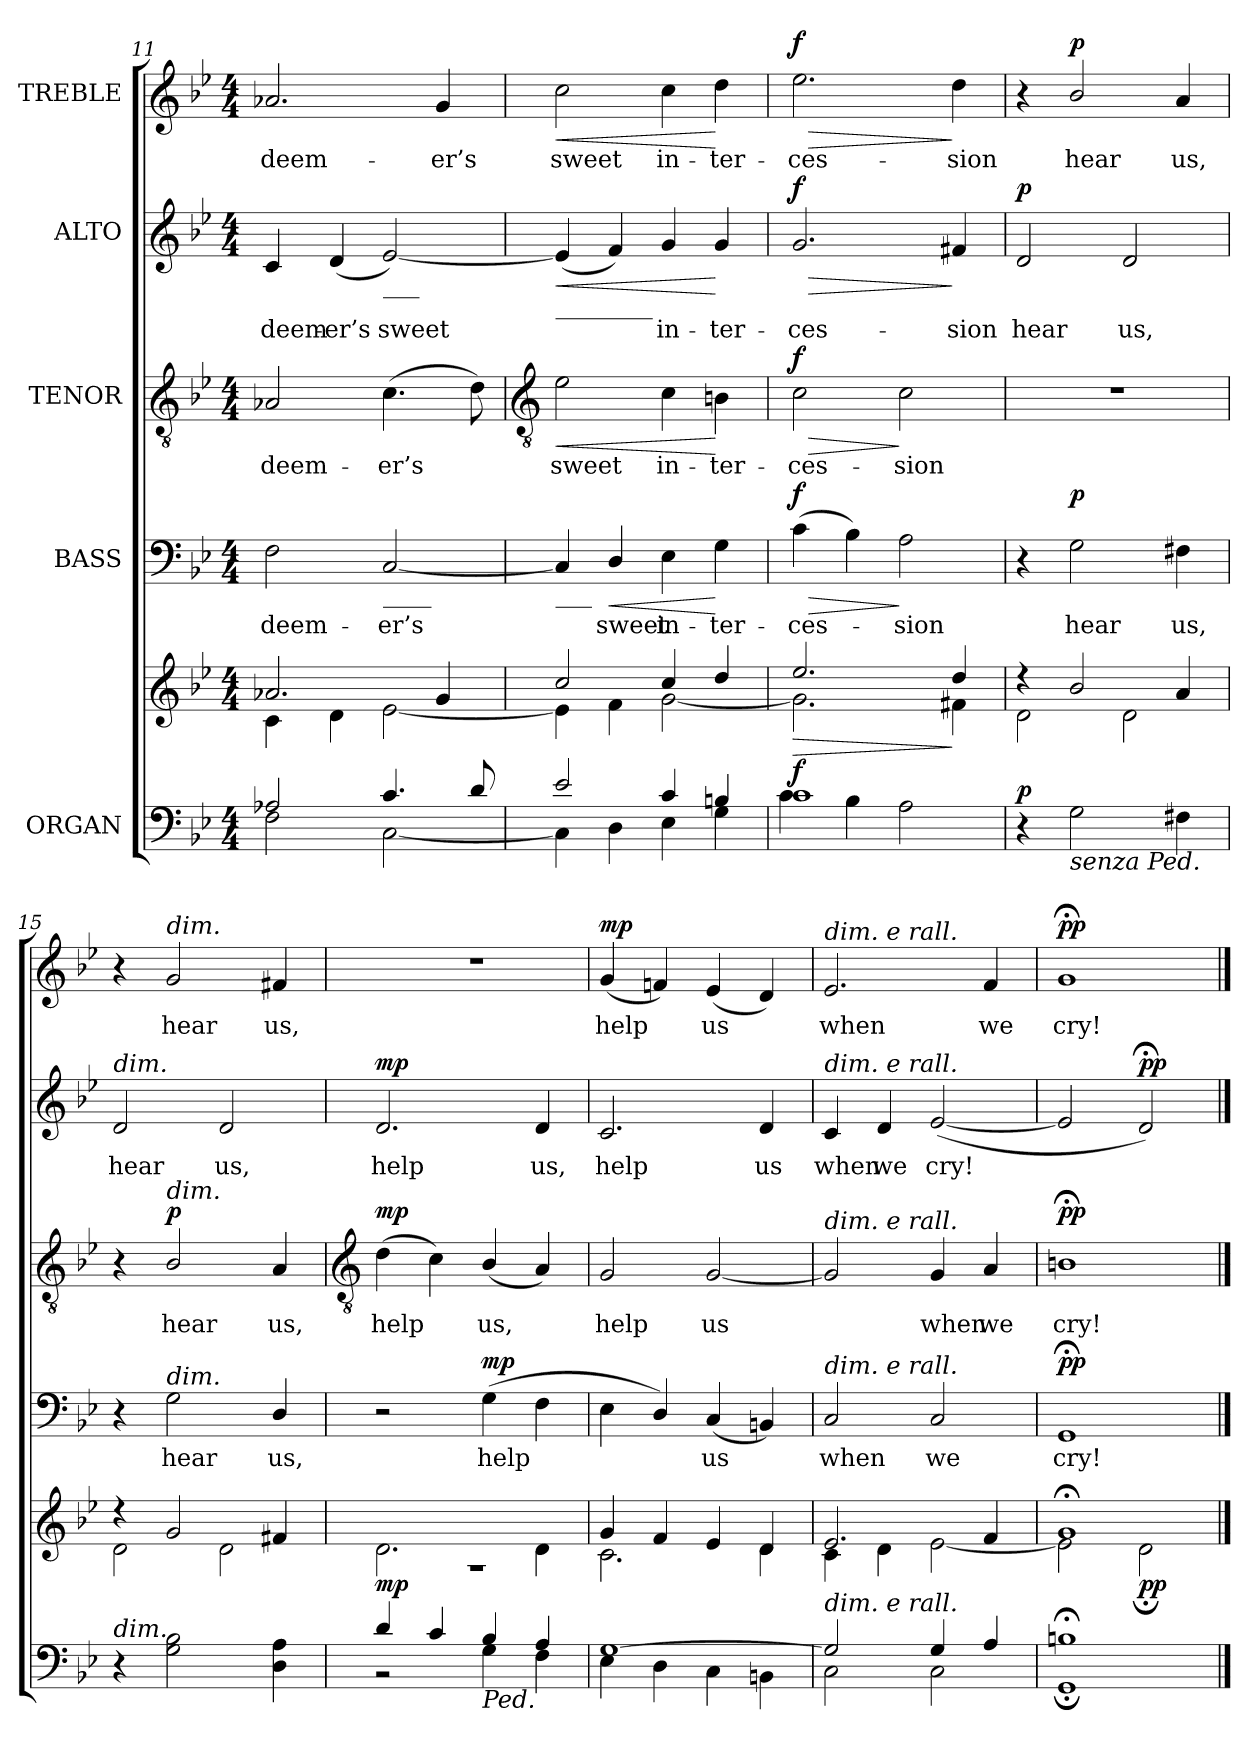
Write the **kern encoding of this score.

**kern	**kern	**dynam	**kern	**text	**dynam	**kern	**text	**dynam	**kern	**text	**dynam	**kern	**text	**dynam
*part5	*part5	*part5	*part4	*part4	*part4	*part3	*part3	*part3	*part2	*part2	*part2	*part1	*part1	*part1
*staff6	*staff5	*staff5/6	*staff4	*staff4	*staff4	*staff3	*staff3	*staff3	*staff2	*staff2	*staff2	*staff1	*staff1	*staff1
*I"ORGAN	*	*	*I"BASS	*	*	*I"TENOR	*	*	*I"ALTO	*	*	*I"TREBLE	*	*
*clefF4	*clefG2	*	*clefF4	*	*	*clefGv2	*	*	*clefG2	*	*	*clefG2	*	*
*k[b-e-]	*k[b-e-]	*	*k[b-e-]	*	*	*k[b-e-]	*	*	*k[b-e-]	*	*	*k[b-e-]	*	*
*B-:	*B-:	*	*B-:	*	*	*B-:	*	*	*B-:	*	*	*B-:	*	*
*M4/4	*M4/4	*	*M4/4	*	*	*M4/4	*	*	*M4/4	*	*	*M4/4	*	*
=11	=11	=11	=11	=11	=11	=11	=11	=11	=11	=11	=11	=11	=11	=11
*^	*^	*	*	*	*	*	*	*	*	*	*	*	*	*
!	!	!	!	!	!	!LO:LY:b	!	!	!LO:LY:b	!	!	!LO:LY:b	!	!	!LO:LY:b	!
2A-X/	2F\	2.a-X/	4c\	.	2F\	-deem-	.	2A-X/	-deem-	.	4c/	-deem-	.	2.a-X/	-deem-	.
!	!	!	!	!	!	!	!	!	!	!	!	!LO:LY:b	!	!	!	!
.	.	.	4d\	.	.	.	.	.	.	.	(<4d/	-er’s	.	.	.	.
!	!	!	!	!	!	!	!	!	!	!	!LO:TX:b:t=___	!	!	!	!	!
!	!	!	!	!	!LO:TX:b:t=____	!	!	!	!	!	!	!	!	!	!	!
!	!	!	!	!	!	!LO:LY:b	!	!	!LO:LY:b	!	!	!LO:LY:b	!	!	!	!
4.c/	[2C\	.	[2e-\	.	[2C/	-er’s	.	(>4.c\	-er’s	.	[2e-/)	sweet	.	.	.	.
!	!	!	!	!	!	!	!	!	!	!	!	!	!	!	!LO:LY:b	!
.	.	4g/	.	.	.	.	.	.	.	.	.	.	.	4g/	-er’s	.
8d/	.	.	.	.	.	.	.	8d\)	.	.	.	.	.	.	.	.
!!LO:LB:g=z
=12	=12	=12	=12	=12	=12	=12	=12	=12	=12	=12	=12	=12	=12	=12	=12	=12
*	*	*	*	*	*	*	*	*clefGv2	*	*	*	*	*	*	*	*
!	!	!	!	!	!	!	!	!	!	!	!LO:TX:b:t=________	!	!	!	!	!
!	!	!	!	!	!LO:TX:b:t=___	!	!	!	!	!	!	!	!	!	!	!
!	!	!	!	!	!	!	!	!	!LO:LY:b	!LO:HP:b	!	!	!LO:HP:b	!	!LO:LY:b	!LO:HP:b
2e-/	4C\]	2cc/	4e-\]	.	4C/]	.	.	2e-\	sweet	<	(<4e-/]	.	<	2cc\	sweet	<
!	!	!	!	!	!	!LO:LY:b	!LO:HP:b	!	!	!	!	!	!	!	!	!
.	4D\	.	4f\	.	4D/	sweet	<	.	.	.	4f/)	.	.	.	.	.
!	!	!	!	!	!	!LO:LY:b	!	!	!LO:LY:b	!	!	!LO:LY:b	!	!	!LO:LY:b	!
4c/	4E-\	4cc/	[2g\	.	4E-\	in-	.	4c\	in-	.	4g/	in-	.	4cc\	in-	.
!	!	!	!	!	!	!LO:LY:b	!	!	!LO:LY:b	!	!	!LO:LY:b	!	!	!LO:LY:b	!
4Bn/	4G\	4dd/	.	.	4G\	-ter-	[	4Bn\	-ter-	[	4g/	-ter-	[	4dd\	-ter-	[
=13	=13	=13	=13	=13	=13	=13	=13	=13	=13	=13	=13	=13	=13	=13	=13	=13
!	!	!	!	!LO:HP:b	!	!LO:LY:b	!LO:HP:b	!	!LO:LY:b	!LO:HP:b	!	!LO:LY:b	!LO:HP:b	!	!LO:LY:b	!LO:HP:b
!	!	!	!	!LO:DY:n=1:a=2	!	!	!LO:DY:n=1:a	!	!	!LO:DY:n=1:a	!	!	!LO:DY:n=1:a	!	!	!LO:DY:n=1:a
1c/	4c\	2.ee-/	2.g\]	> f	(>4c\	-ces-	> f	2c\	-ces-	> f	2.g/	-ces-	> f	2.ee-\	-ces-	> f
.	4B-\	.	.	.	4B-\)	.	.	.	.	.	.	.	.	.	.	.
!	!	!	!	!	!	!LO:LY:b	!	!	!LO:LY:b	!	!	!	!	!	!	!
.	2A\	.	.	.	2A\	-sion	]	2c\	-sion	]	.	.	.	.	.	.
!	!	!	!	!	!	!	!	!	!	!	!	!LO:LY:b	!	!	!LO:LY:b	!
.	.	4dd/	4f#X\	]	.	.	.	.	.	.	4f#X/	-sion	]	4dd\	-sion	]
=14	=14	=14	=14	=14	=14	=14	=14	=14	=14	=14	=14	=14	=14	=14	=14	=14
!	!	!	!	!LO:DY:a=2	!	!	!	!	!	!	!	!LO:LY:b	!LO:DY:a	!	!	!
4r	4ryy	4r	2d\	p	4r	.	.	1r	.	.	2d/	hear	p	4r	.	.
!LO:TX:b:i:t=senza Ped.	!	!	!	!	!	!	!	!	!	!	!	!	!	!	!	!
!	!	!	!	!	!	!LO:LY:b	!LO:DY:a	!	!	!	!	!	!	!	!LO:LY:b	!LO:DY:a
2G\	4ryy	2b-/	.	.	2G\	hear	p	.	.	.	.	.	.	2b-/	hear	p
!	!	!	!	!	!	!	!	!	!	!	!	!LO:LY:b	!	!	!	!
.	4ryy	.	2d\	.	.	.	.	.	.	.	2d/	us,	.	.	.	.
!	!	!	!	!	!	!LO:LY:b	!	!	!	!	!	!	!	!	!LO:LY:b	!
4F#X\	4ryy	4a/	.	.	4F#X\	us,	.	.	.	.	.	.	.	4a/	us,	.
=15	=15	=15	=15	=15	=15	=15	=15	=15	=15	=15	=15	=15	=15	=15	=15	=15
!	!	!	!	!	!	!	!	!	!	!	!LO:TX:a:i:t=dim.	!	!	!	!	!
!LO:TX:a:i:t=dim.	!	!	!	!	!	!	!	!	!	!	!	!	!	!	!	!
!	!	!	!	!	!	!	!	!	!	!	!	!LO:LY:b	!	!	!	!
4r	4ryy	4r	2d\	.	4r	.	.	4r	.	.	2d/	hear	.	4r	.	.
!	!	!	!	!	!	!	!	!	!	!	!	!	!	!LO:TX:a:i:t=dim.	!	!
!	!	!	!	!	!	!	!	!LO:TX:a:i:t=dim.	!	!	!	!	!	!	!	!
!	!	!	!	!	!LO:TX:a:i:t=dim.	!	!	!	!	!	!	!	!	!	!	!
!	!	!	!	!	!	!LO:LY:b	!	!	!LO:LY:b	!LO:DY:a	!	!	!	!	!LO:LY:b	!
2G\ 2B-\	4ryy	2g/	.	.	2G\	hear	.	2B-/	hear	p	.	.	.	2g/	hear	.
!	!	!	!	!	!	!	!	!	!	!	!	!LO:LY:b	!	!	!	!
.	4ryy	.	2d\	.	.	.	.	.	.	.	2d/	us,	.	.	.	.
!	!	!	!	!	!	!LO:LY:b	!	!	!LO:LY:b	!	!	!	!	!	!LO:LY:b	!
4D\ 4A\	4ryy	4f#X/	.	.	4D/	us,	.	4A/	us,	.	.	.	.	4f#X/	us,	.
!!LO:LB:g=z
=16	=16	=16	=16	=16	=16	=16	=16	=16	=16	=16	=16	=16	=16	=16	=16	=16
*	*	*	*	*	*	*	*	*clefGv2	*	*	*	*	*	*	*	*
!	!	!	!	!LO:DY:a=2	!	!	!	!	!LO:LY:b	!LO:DY:a	!	!LO:LY:b	!LO:DY:a	!	!	!
4d/	2r	2.d\	1r	mp	2r	.	.	(>4d\	help	mp	2.d/	help	mp	1r	.	.
4c/	.	.	.	.	.	.	.	4c\)	.	.	.	.	.	.	.	.
!LO:TX:b:i:t=Ped.	!	!	!	!	!	!	!	!	!	!	!	!	!	!	!	!
!	!	!	!	!	!	!LO:LY:b	!LO:DY:a	!	!LO:LY:b	!	!	!	!	!	!	!
4B-/	4G\	.	.	.	(>4G\	help	mp	(<4B-/	us,	.	.	.	.	.	.	.
!	!	!	!	!	!	!	!	!	!	!	!	!LO:LY:b	!	!	!	!
4A/	4F\	4d\	.	.	4F\	.	.	4A/)	.	.	4d/	us,	.	.	.	.
=17	=17	=17	=17	=17	=17	=17	=17	=17	=17	=17	=17	=17	=17	=17	=17	=17
!	!	!	!	!	!	!	!	!	!LO:LY:b	!	!	!LO:LY:b	!	!	!LO:LY:b	!LO:DY:a
[1G/	4E-\	4g/	2.c\	.	4E-\	.	.	2G/	help	.	2.c/	help	.	(<4g/	help	mp
.	4D\	4f/	.	.	4D/)	.	.	.	.	.	.	.	.	4fn/)	.	.
!	!	!	!	!	!	!LO:LY:b	!	!	!LO:LY:b	!	!	!	!	!	!LO:LY:b	!
.	4C\	4e-/	.	.	(<4C/	us	.	[2G/	us	.	.	.	.	(<4e-/	us	.
!	!	!	!	!	!	!	!	!	!	!	!	!LO:LY:b	!	!	!	!
.	4BBn\	4d/	4d\	.	4BBn/)	.	.	.	.	.	4d/	us	.	4d/)	.	.
=18	=18	=18	=18	=18	=18	=18	=18	=18	=18	=18	=18	=18	=18	=18	=18	=18
!	!	!	!	!	!	!	!	!	!	!	!	!	!	!LO:TX:a:i:t=dim. e rall.	!	!
!	!	!	!	!	!	!	!	!	!	!	!LO:TX:a:i:t=dim. e rall.	!	!	!	!	!
!	!	!	!	!	!	!	!	!LO:TX:a:i:t=dim. e rall.	!	!	!	!	!	!	!	!
!	!	!	!	!	!LO:TX:a:i:t=dim. e rall.	!	!	!	!	!	!	!	!	!	!	!
!LO:TX:a:i:t=dim. e rall.	!	!	!	!	!	!	!	!	!	!	!	!	!	!	!	!
!	!	!	!	!	!	!LO:LY:b	!	!	!	!	!	!LO:LY:b	!	!	!LO:LY:b	!
2G/]	2C\	2.e-/	4c\	.	2C/	when	.	2G/]	.	.	4c/	when	.	2.e-/	when	.
!	!	!	!	!	!	!	!	!	!	!	!	!LO:LY:b	!	!	!	!
.	.	.	4d\	.	.	.	.	.	.	.	4d/	we	.	.	.	.
!	!	!	!	!	!	!LO:LY:b	!	!	!LO:LY:b	!	!	!LO:LY:b	!	!	!	!
4G/	2C\	.	[2e-\	.	2C/	we	.	4G/	when	.	(<[2e-/	cry!	.	.	.	.
!	!	!	!	!	!	!	!	!	!LO:LY:b	!	!	!	!	!	!LO:LY:b	!
4A/	.	4f/	.	.	.	.	.	4A/	we	.	.	.	.	4f/	we	.
=19	=19	=19	=19	=19	=19	=19	=19	=19	=19	=19	=19	=19	=19	=19	=19	=19
!	!	!	!	!	!	!LO:LY:b	!LO:DY:a	!	!LO:LY:b	!LO:DY:a	!	!	!	!	!LO:LY:b	!LO:DY:a
1Bn;</	1GG;\	1g;</	2e-\]	.	1GG;<	cry!	pp	1Bn;<	cry!	pp	2e-/]	.	.	1g;<	cry!	pp
!	!	!	!	!LO:DY:b	!	!	!	!	!	!	!	!	!LO:DY:a	!	!	!
.	.	.	2d;\	pp	.	.	.	.	.	.	2d;</)	.	pp	.	.	.
*v	*v	*	*	*	*	*	*	*	*	*	*	*	*	*	*	*
*	*v	*v	*	*	*	*	*	*	*	*	*	*	*	*	*
==	==	==	==	==	==	==	==	==	==	==	==	==	==	==
*-	*-	*-	*-	*-	*-	*-	*-	*-	*-	*-	*-	*-	*-	*-
